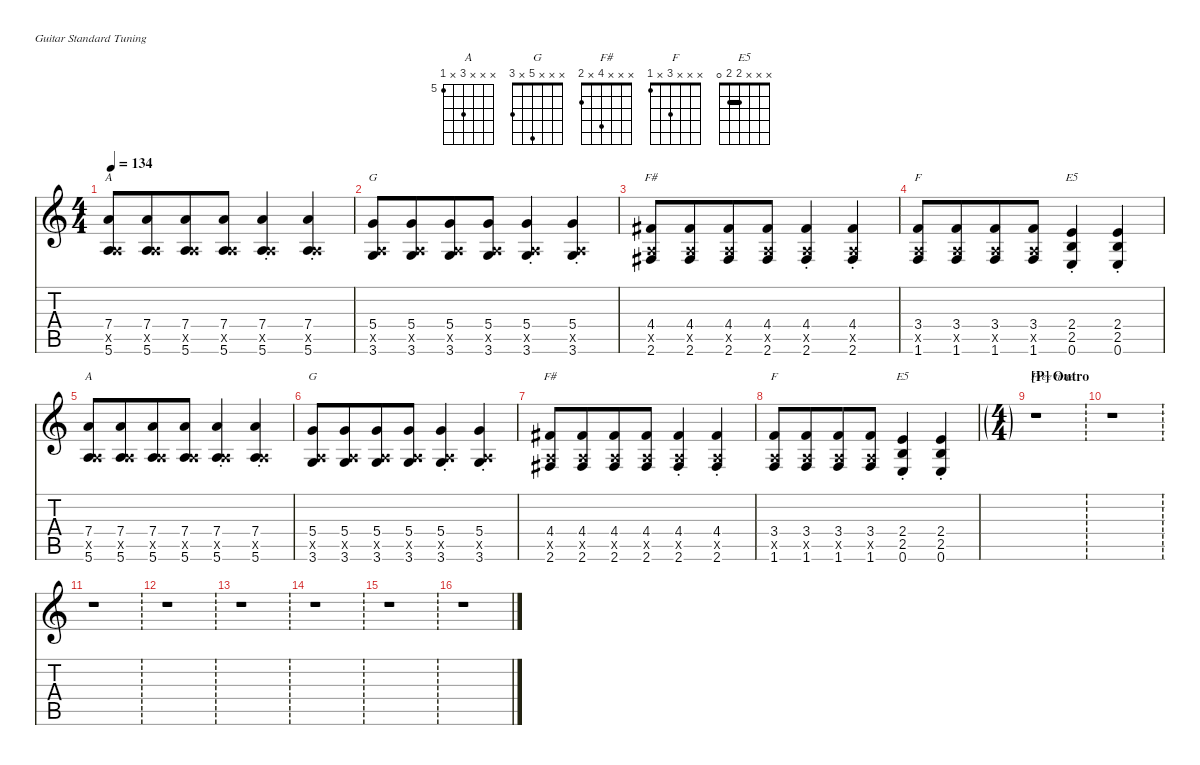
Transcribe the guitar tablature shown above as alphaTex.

\hideDynamics
\bracketExtendMode nobrackets
\singleTrackTrackNamePolicy hidden
\multiTrackTrackNamePolicy hidden
\firstSystemTrackNameMode fullname
\firstSystemTrackNameOrientation horizontal
\otherSystemsTrackNameOrientation horizontal
\track ("E.Guitar" "E-Gt") {multiBarRest instrument distortionguitar}
\staff {score tabs}
\tuning (E4 B3 G3 D3 A2 E2)
\chord ("A" x x x 7 x 5) {firstfret 5}
\chord ("G" x x x 5 x 3)
\chord ("F#" x x x 4 x 2)
\chord ("F" x x x 3 x 1)
\chord ("E5" x x x 2 2 0) {barre 2}
\ts (4 4)
\tempo 134
\clef g2
\ks aminor
(5.6 7.4 0.5{x}).8{ch "A" dy f beam Up beam merge} (5.6 7.4 0.5{x}).8{beam Up beam merge} (5.6 7.4 0.5{x}).8{beam Up beam merge} (5.6 7.4 0.5{x}).8{beam Up} (5.6{st} 7.4{st} 0.5{st x}).4{beam Up} (5.6{st} 7.4{st} 0.5{st x}).4{beam Up} |
(3.6 5.4 0.5{x}).8{ch "G" beam Up beam merge} (3.6 5.4 0.5{x}).8{beam Up beam merge} (3.6 5.4 0.5{x}).8{beam Up beam merge} (3.6 5.4 0.5{x}).8{beam Up} (3.6{st} 5.4{st} 0.5{st x}).4{beam Up} (3.6{st} 5.4{st} 0.5{st x}).4{beam Up} |
(2.6{acc #} 4.4{acc #} 0.5{x}).8{ch "F#" beam Up beam merge} (2.6{acc #} 4.4{acc #} 0.5{x}).8{beam Up beam merge} (2.6{acc #} 4.4{acc #} 0.5{x}).8{beam Up beam merge} (2.6{acc #} 4.4{acc #} 0.5{x}).8{beam Up} (2.6{st acc #} 4.4{st acc #} 0.5{st x}).4{beam Up} (2.6{st acc #} 4.4{st acc #} 0.5{st x}).4{beam Up} |
(1.6 3.4 0.5{x}).8{ch "F" beam Up beam merge} (1.6 3.4 0.5{x}).8{beam Up beam merge} (1.6 3.4 0.5{x}).8{beam Up beam merge} (1.6 3.4 0.5{x}).8{beam Up} (0.6{st} 2.4{st} 2.5{st}).4{ch "E5" beam Up} (0.6{st} 2.4{st} 2.5{st}).4{beam Up} |
(5.6 7.4 0.5{x}).8{ch "A" beam Up beam merge} (5.6 7.4 0.5{x}).8{beam Up beam merge} (5.6 7.4 0.5{x}).8{beam Up beam merge} (5.6 7.4 0.5{x}).8{beam Up} (5.6{st} 7.4{st} 0.5{st x}).4{beam Up} (5.6{st} 7.4{st} 0.5{st x}).4{beam Up} |
(3.6 5.4 0.5{x}).8{ch "G" beam Up beam merge} (3.6 5.4 0.5{x}).8{beam Up beam merge} (3.6 5.4 0.5{x}).8{beam Up beam merge} (3.6 5.4 0.5{x}).8{beam Up} (3.6{st} 5.4{st} 0.5{st x}).4{beam Up} (3.6{st} 5.4{st} 0.5{st x}).4{beam Up} |
(2.6{acc #} 4.4{acc #} 0.5{x}).8{ch "F#" beam Up beam merge} (2.6{acc #} 4.4{acc #} 0.5{x}).8{beam Up beam merge} (2.6{acc #} 4.4{acc #} 0.5{x}).8{beam Up beam merge} (2.6{acc #} 4.4{acc #} 0.5{x}).8{beam Up} (2.6{st acc #} 4.4{st acc #} 0.5{st x}).4{beam Up} (2.6{st acc #} 4.4{st acc #} 0.5{st x}).4{beam Up} |
(1.6 3.4 0.5{x}).8{ch "F" beam Up beam merge} (1.6 3.4 0.5{x}).8{beam Up beam merge} (1.6 3.4 0.5{x}).8{beam Up beam merge} (1.6 3.4 0.5{x}).8{beam Up} (0.6{st} 2.4{st} 2.5{st}).4{ch "E5" beam Up} (0.6{st} 2.4{st} 2.5{st}).4{beam Up} |
\ft
\section ("P" "Outro")
r.1{beam Down} |
\ft
r.1{beam Down} |
\ft
r.1{beam Down} |
\ft
r.1{beam Down} |
\ft
r.1{beam Down} |
\ft
r.1{beam Down} |
\ft
r.1{beam Down} |
\ft
r.1{beam Down}
